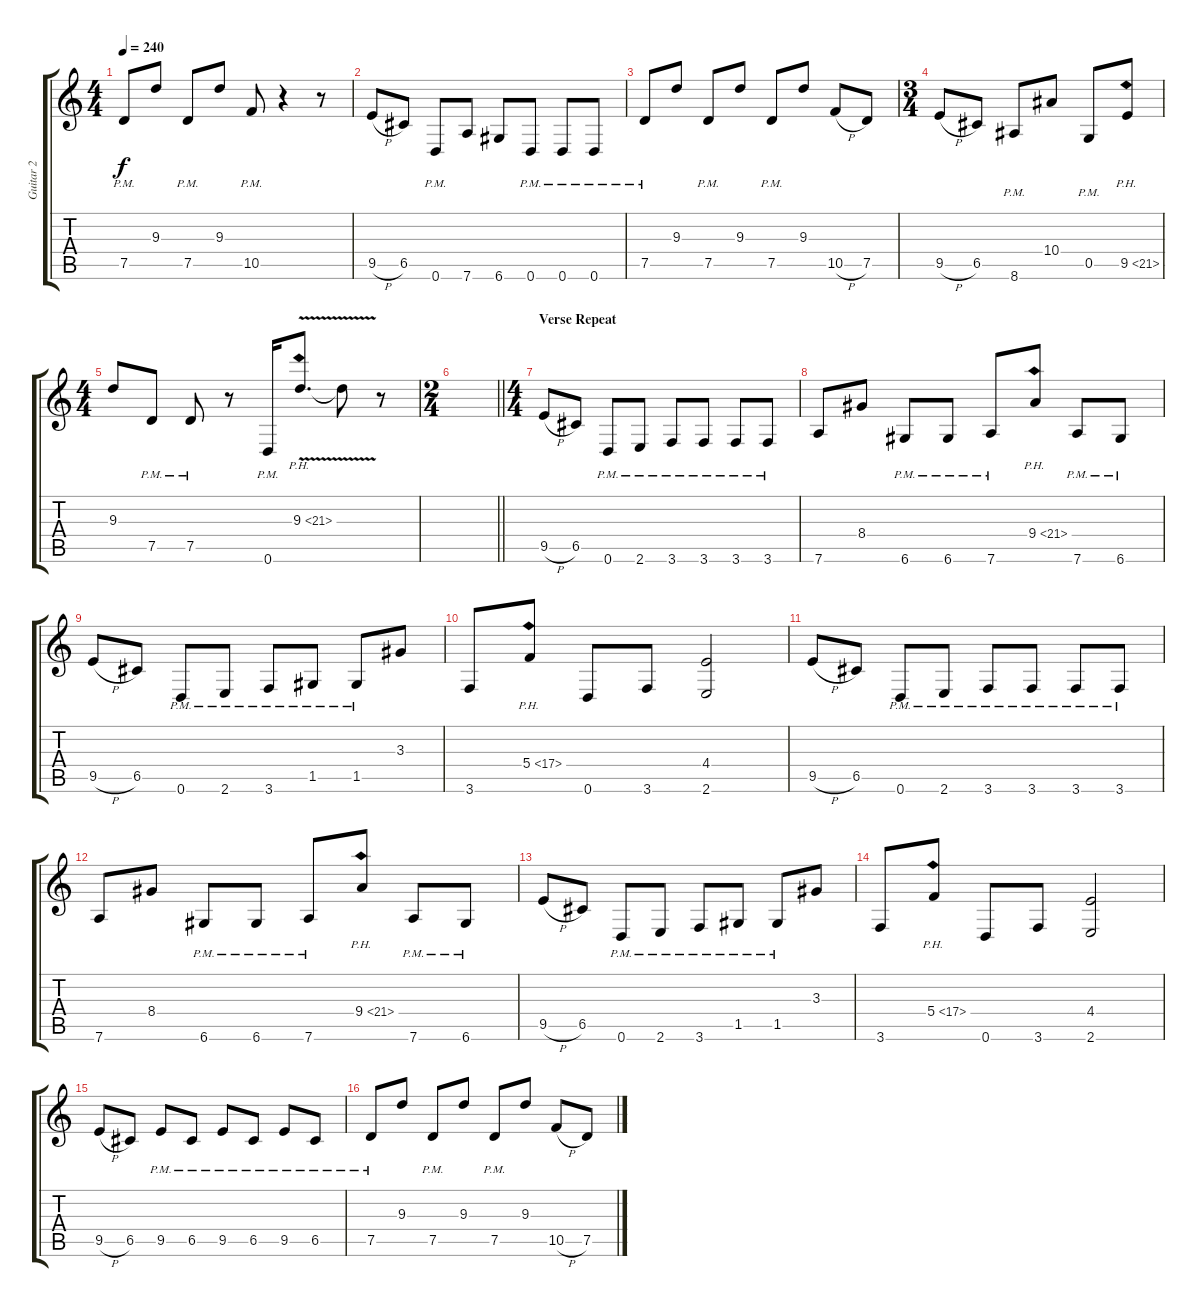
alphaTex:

\track ("Guitar 2" "Guitar 2") {instrument distortionguitar}
\staff {score tabs}
\tuning (D4 A3 F3 C3 G2 D2) {hide}
\ts (4 4)
\tempo 240
\clef g2
\ks c
7.5{pm}.8{dy f} 9.3.8 7.5{pm}.8 9.3.8 10.5{pm}.8 r.4 r.8 |
9.5{h}.8 6.5.8 0.6{pm}.8 7.6.8 6.6.8 0.6{pm}.8 0.6{pm}.8 0.6{pm}.8 |
7.5{pm}.8 9.3.8 7.5{pm}.8 9.3.8 7.5{pm}.8 9.3.8 10.5{h}.8 7.5.8 |
\ts (3 4)
9.5{h}.8 6.5.8 8.6{pm}.8 10.4.8 0.5{pm}.8 9.5{ph 12}.8 |
\ts (4 4)
9.3.8 7.5{pm}.8 7.5{pm}.8 r.8 0.6{pm}.16 9.3{ph 12 v}.8{d} 9.3{t}.8 r.8 |
\ts (2 4)
\barLineRight lightlight
|
\ts (4 4)
\section ("" "Verse Repeat")
9.5{h}.8 6.5.8 0.6{pm}.8 2.6{pm}.8 3.6{pm}.8 3.6{pm}.8 3.6{pm}.8 3.6{pm}.8 |
7.6.8 8.4.8 6.6{pm}.8 6.6{pm}.8 7.6{pm}.8 9.4{ph 12}.8 7.6{pm}.8 6.6{pm}.8 |
9.5{h}.8 6.5.8 0.6{pm}.8 2.6{pm}.8 3.6{pm}.8 1.5{pm}.8 1.5{pm}.8 3.3.8 |
3.6.8 5.4{ph 12}.8 0.6.8 3.6.8 (4.4 2.6).2 |
9.5{h}.8 6.5.8 0.6{pm}.8 2.6{pm}.8 3.6{pm}.8 3.6{pm}.8 3.6{pm}.8 3.6{pm}.8 |
7.6.8 8.4.8 6.6{pm}.8 6.6{pm}.8 7.6{pm}.8 9.4{ph 12}.8 7.6{pm}.8 6.6{pm}.8 |
9.5{h}.8 6.5.8 0.6{pm}.8 2.6{pm}.8 3.6{pm}.8 1.5{pm}.8 1.5{pm}.8 3.3.8 |
3.6.8 5.4{ph 12}.8 0.6.8 3.6.8 (4.4 2.6).2 |
9.5{h}.8 6.5.8 9.5{pm}.8 6.5{pm}.8 9.5{pm}.8 6.5{pm}.8 9.5{pm}.8 6.5{pm}.8 |
7.5{pm}.8 9.3.8 7.5{pm}.8 9.3.8 7.5{pm}.8 9.3.8 10.5{h}.8 7.5.8
